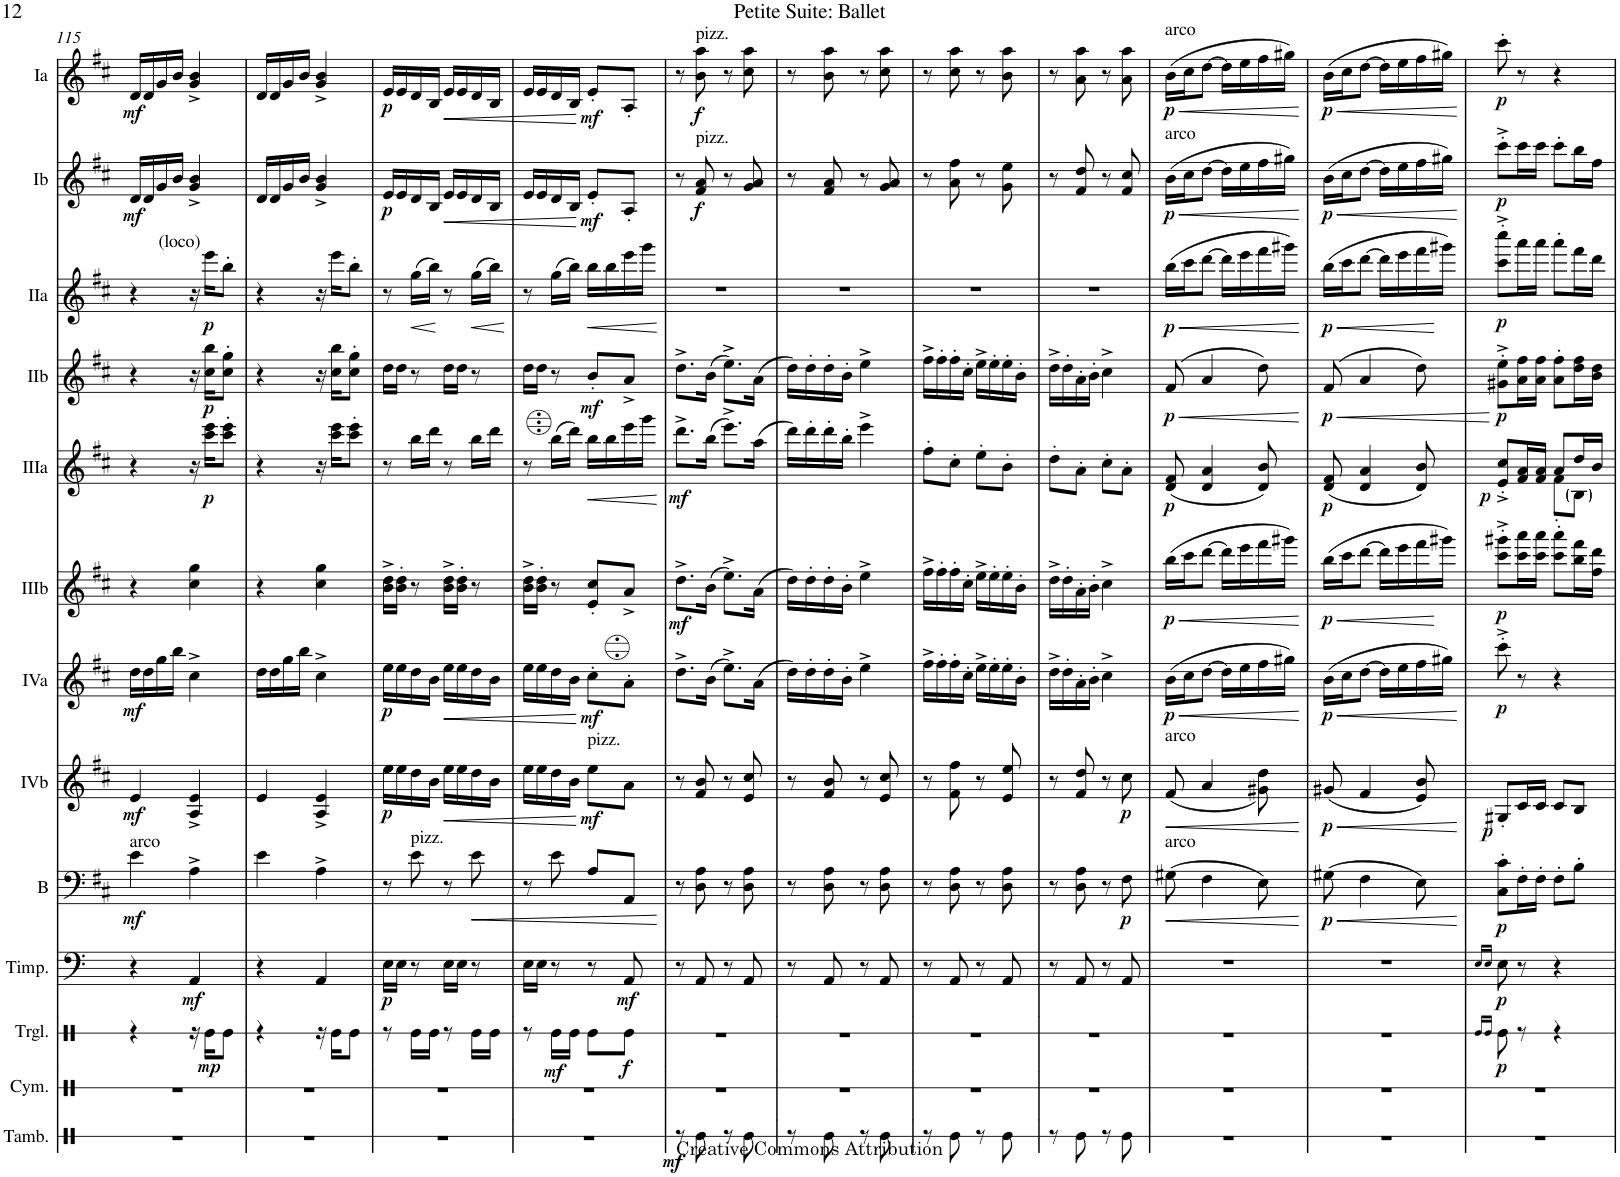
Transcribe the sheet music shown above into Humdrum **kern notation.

**kern	**dynam	**kern	**kern	**dynam	**kern	**dynam	**kern	**dynam	**kern	**dynam	**kern	**dynam	**kern	**dynam	**kern	**dynam	**kern	**dynam	**kern	**dynam	**kern	**dynam	**kern	**dynam
*part13	*part13	*part12	*part11	*part11	*part10	*part10	*part9	*part9	*part8	*part8	*part7	*part7	*part6	*part6	*part5	*part5	*part4	*part4	*part3	*part3	*part2	*part2	*part1	*part1
*staff13	*staff13	*staff12	*staff11	*staff11	*staff10	*staff10	*staff9	*staff9	*staff8	*staff8	*staff7	*staff7	*staff6	*staff6	*staff5	*staff5	*staff4	*staff4	*staff3	*staff3	*staff2	*staff2	*staff1	*staff1
*I"Tambourine	*	*I"Cymbal	*I"Triangle	*	*I"Timpani	*	*I"Bass	*	*I"Acc. 4b	*	*I"Acc. 4a	*	*I"Acc. 3b	*	*I"Acc. 3a	*	*I"Acc. 2b	*	*I"Acc. 2a	*	*I"Acc. 1b	*	*I"Acc. 1a	*
*I'Tamb.	*	*I'Cym.	*I'Trgl.	*	*I'Timp.	*	*I'B	*	*	*	*	*	*	*	*	*	*	*	*	*	*	*	*	*
!!LO:PB:g=z
*clefX	*	*clefX	*clefX	*	*clefF4	*	*clefF4	*	*clefG2	*	*clefG2	*	*clefG2	*	*clefG2	*	*clefG2	*	*clefG2	*	*clefG2	*	*clefG2	*
*	*	*	*	*	*	*	*Trd7c12	*	*Trd7c12	*	*Trd7c12	*	*Trd7c12	*	*Trd7c12	*	*	*	*	*	*	*	*	*
*k[]	*	*k[]	*k[]	*	*k[]	*	*k[f#c#]	*	*k[f#c#]	*	*k[f#c#]	*	*k[f#c#]	*	*k[f#c#]	*	*k[f#c#]	*	*k[f#c#]	*	*k[f#c#]	*	*k[f#c#]	*
*M2/4	*	*M2/4	*M2/4	*	*M2/4	*	*M2/4	*	*M2/4	*	*M2/4	*	*M2/4	*	*M2/4	*	*M2/4	*	*M2/4	*	*M2/4	*	*M2/4	*
=115	=115	=115	=115	=115	=115	=115	=115	=115	=115	=115	=115	=115	=115	=115	=115	=115	=115	=115	=115	=115	=115	=115	=115	=115
!	!	!	!	!	!	!	!LO:TX:a:t=arco	!	!	!	!	!	!	!	!	!	!	!	!	!	!	!	!	!
!	!	!	!	!	!	!	!	!LO:DY:b	!	!LO:DY:b	!	!LO:DY:b	!	!	!	!	!	!	!	!	!	!LO:DY:b	!	!LO:DY:b
2r	.	2r	4r	.	4r	.	4e\	mf	4e/	mf	16dd\LL	mf	4r	.	4r	.	4r	.	4r	.	16d/LL	mf	16d/LL	mf
.	.	.	.	.	.	.	.	.	.	.	16dd\	.	.	.	.	.	.	.	.	.	16d/	.	16d/	.
.	.	.	.	.	.	.	.	.	.	.	16gg\	.	.	.	.	.	.	.	.	.	16g/	.	16g/	.
.	.	.	.	.	.	.	.	.	.	.	16bb\JJ	.	.	.	.	.	.	.	.	.	16b/JJ	.	16b/JJ	.
!	!	!	!	!	!	!LO:DY:b	!	!	!	!	!	!	!	!	!	!	!	!	!	!	!	!	!	!
.	.	.	16r	.	4AA/	mf	4A^\	.	4A/^ 4e/^	.	4cc#^\	.	4cc#\ 4gg\	.	16r	.	16r	.	16r	.	4g/^ 4b/^	.	4g/^ 4b/^	.
!	!	!	!	!	!	!	!	!	!	!	!	!	!	!	!	!	!	!	!LO:TX:a:t=(loco)	!	!	!	!	!
!	!	!	!	!LO:DY:b	!	!	!	!	!	!	!	!	!	!	!	!LO:DY:b	!	!LO:DY:b	!	!LO:DY:b	!	!	!	!
.	.	.	16Re\KL	mp	.	.	.	.	.	.	.	.	.	.	16ccc#\ 16eee\KL	p	16cc#\ 16bb\KL	p	16eee\KL	p	.	.	.	.
.	.	.	8Re\J	.	.	.	.	.	.	.	.	.	.	.	8ccc#\' 8eee\'J	.	8cc#\' 8gg\'J	.	8bb'\J	.	.	.	.	.
=116	=116	=116	=116	=116	=116	=116	=116	=116	=116	=116	=116	=116	=116	=116	=116	=116	=116	=116	=116	=116	=116	=116	=116	=116
2r	.	2r	4r	.	4r	.	4e\	.	4e/	.	16dd\LL	.	4r	.	4r	.	4r	.	4r	.	16d/LL	.	16d/LL	.
.	.	.	.	.	.	.	.	.	.	.	16dd\	.	.	.	.	.	.	.	.	.	16d/	.	16d/	.
.	.	.	.	.	.	.	.	.	.	.	16gg\	.	.	.	.	.	.	.	.	.	16g/	.	16g/	.
.	.	.	.	.	.	.	.	.	.	.	16bb\JJ	.	.	.	.	.	.	.	.	.	16b/JJ	.	16b/JJ	.
.	.	.	16r	.	4AA/	.	4A^\	.	4A/^ 4e/^	.	4cc#^\	.	4cc#\ 4gg\	.	16r	.	16r	.	16r	.	4g/^ 4b/^	.	4g/^ 4b/^	.
.	.	.	16Re\KL	.	.	.	.	.	.	.	.	.	.	.	16ccc#\ 16eee\KL	.	16cc#\ 16bb\KL	.	16eee\KL	.	.	.	.	.
.	.	.	8Re\J	.	.	.	.	.	.	.	.	.	.	.	8ccc#\' 8eee\'J	.	8cc#\' 8gg\'J	.	8bb'\J	.	.	.	.	.
=117	=117	=117	=117	=117	=117	=117	=117	=117	=117	=117	=117	=117	=117	=117	=117	=117	=117	=117	=117	=117	=117	=117	=117	=117
!	!	!	!	!	!	!LO:DY:b	!	!	!	!LO:DY:b	!	!LO:DY:b	!	!	!	!	!	!	!	!	!	!LO:DY:b	!	!LO:DY:b
2r	.	2r	8r	.	16E\LL	p	8r	.	16ee\LL	p	16ee\LL	p	16b\^ 16dd\^LL	.	8r	.	16dd\LL	.	8r	.	16e/LL	p	16e/LL	p
.	.	.	.	.	16E\JJ	.	.	.	16ee\	.	16ee\	.	16b\' 16dd\'JJ	.	.	.	16dd\JJ	.	.	.	16e/	.	16e/	.
!	!	!	!	!	!	!	!LO:TX:a:t=pizz.	!	!	!	!	!	!	!	!	!	!	!	!	!	!	!	!	!
!	!	!	!	!	!	!	!	!	!	!	!	!	!	!	!	!	!	!	!	!LO:HP:b	!	!	!	!
.	.	.	16Re\LL	.	8r	.	8e\	.	16dd\	.	16dd\	.	8r	.	16bb\LL	.	8r	.	(16gg\LL	<	16d/	.	16d/	.
.	.	.	16Re\JJ	.	.	.	.	.	16b\JJ	.	16b\JJ	.	.	.	16ddd\JJ	.	.	.	16bb\JJ)	.	16B/JJ	.	16B/JJ	.
!	!	!	!	!	!	!	!	!	!	!LO:HP:b	!	!LO:HP:b	!	!	!	!	!	!	!	!	!	!LO:HP:b	!	!LO:HP:b
.	.	.	8r	.	16E\LL	.	8r	.	16ee\LL	<	16ee\LL	<	16b\^ 16dd\^LL	.	8r	.	16dd\LL	.	8r	[	16e/LL	<	16e/LL	<
.	.	.	.	.	16E\JJ	.	.	.	16ee\	.	16ee\	.	16b\' 16dd\'JJ	.	.	.	16dd\JJ	.	.	.	16e/	.	16e/	.
!	!	!	!	!	!	!	!	!LO:HP:b	!	!	!	!	!	!	!	!	!	!	!	!LO:HP:b	!	!	!	!
.	.	.	16Re\LL	.	8r	.	8e\	<	16dd\	.	16dd\	.	8r	.	16bb\LL	.	8r	.	(16gg\LL	<	16d/	.	16d/	.
.	.	.	16Re\JJ	.	.	.	.	.	16b\JJ	.	16b\JJ	.	.	.	16ddd\JJ	.	.	.	16bb\JJ)	.	16B/JJ	.	16B/JJ	.
.	.	.	.	.	.	.	.	.	.	.	.	.	.	.	.	.	.	.	.	[	.	.	.	.
=118	=118	=118	=118	=118	=118	=118	=118	=118	=118	=118	=118	=118	=118	=118	=118	=118	=118	=118	=118	=118	=118	=118	=118	=118
2r	.	2r	8r	.	16E\LL	.	8r	.	16ee\LL	.	16ee\LL	.	16b\^ 16dd\^LL	.	8r	.	16dd\LL	.	8r	.	16e/LL	.	16e/LL	.
.	.	.	.	.	16E\JJ	.	.	.	16ee\	.	16ee\	.	16b\' 16dd\'JJ	.	.	.	16dd\JJ	.	.	.	16e/	.	16e/	.
!	!	!	!	!LO:DY:b	!	!	!	!	!	!	!	!	!	!	!	!	!	!	!	!	!	!	!	!
.	.	.	16Re\LL	mf	8r	.	8e\	.	16dd\	.	16dd\	.	8r	.	(16bb\LL	.	8r	.	(16gg\LL	.	16d/	.	16d/	.
.	.	.	16Re\JJ	.	.	.	.	.	16b\JJ	.	16b\JJ	.	.	.	16ddd\JJ)	.	.	.	16bb\JJ)	.	16B/JJ	.	16B/JJ	.
!	!	!	!	!	!	!	!	!	!LO:TX:a:t=pizz.	!	!	!	!	!	!	!	!	!	!	!	!	!	!	!
!	!	!	!	!	!	!	!	!	!	!LO:DY:n=1:b	!	!LO:DY:n=1:b	!	!	!	!LO:HP:b	!	!LO:DY:b	!	!LO:HP:b	!	!LO:DY:n=1:b	!	!LO:DY:n=1:b
.	.	.	8Re\L	.	8r	.	8A/L	.	8ee\L	[ mf	8cc#'\L	[ mf	8e/' 8cc#/'L	.	16bb\LL	<	8b'/L	mf	16bb\LL	<	8e'/L	[ mf	8e'/L	[ mf
.	.	.	.	.	.	.	.	.	.	.	.	.	.	.	16bb\	.	.	.	16bb\	.	.	.	.	.
!	!	!	!	!LO:DY:b	!	!LO:DY:b	!	!	!	!	!	!	!	!	!	!	!	!	!	!	!	!	!	!
.	.	.	8Re\J	f	8AA/	mf	8AA/J	.	8a\J	.	8a'\J	.	8a^/J	.	16eee\	.	8a^/J	.	16eee\	.	8A'/J	.	8A'/J	.
.	.	.	.	.	.	.	.	.	.	.	.	.	.	.	16ggg\JJ	.	.	.	16ggg\JJ	.	.	.	.	.
.	.	.	.	.	.	.	.	[	.	.	.	.	.	.	.	[	.	.	.	[	.	.	.	.
=119	=119	=119	=119	=119	=119	=119	=119	=119	=119	=119	=119	=119	=119	=119	=119	=119	=119	=119	=119	=119	=119	=119	=119	=119
!	!LO:DY:b	!	!	!	!	!	!	!	!	!	!	!	!	!LO:DY:b	!	!LO:DY:b	!	!	!	!	!	!	!	!
8r	mf	2r	2r	.	8r	.	8r	.	8r	.	8.dd^\L	.	8.dd^\L	mf	8.ddd^\L	mf	8.dd^\L	.	2r	.	8r	.	8r	.
!	!	!	!	!	!	!	!	!	!	!	!	!	!	!	!	!	!	!	!	!	!	!	!LO:TX:a:t=pizz.	!
!	!	!	!	!	!	!	!	!	!	!	!	!	!	!	!	!	!	!	!	!	!LO:TX:a:t=pizz.	!	!	!
!	!	!	!	!	!	!	!	!	!	!	!	!	!	!	!	!	!	!	!	!	!	!LO:DY:b	!	!LO:DY:b
8Re\	.	.	.	.	8AA/	.	8D\ 8A\	.	8f#/ 8b/	.	.	.	.	.	.	.	.	.	.	.	8f#/ 8a/	f	8b\ 8aa\	f
.	.	.	.	.	.	.	.	.	.	.	(16b\Jk	.	(16b\Jk	.	(16bb\Jk	.	(16b\Jk	.	.	.	.	.	.	.
8r	.	.	.	.	8r	.	8r	.	8r	.	8.ee^\L)	.	8.ee^\L)	.	8.eee^\L)	.	8.ee^\L)	.	.	.	8r	.	8r	.
8Re\	.	.	.	.	8AA/	.	8D\ 8A\	.	8e/ 8cc#/	.	.	.	.	.	.	.	.	.	.	.	8g/ 8a/	.	8cc#\ 8aa\	.
.	.	.	.	.	.	.	.	.	.	.	(16a\Jk	.	(16a\Jk	.	(16aa\Jk	.	(16a\Jk	.	.	.	.	.	.	.
=120	=120	=120	=120	=120	=120	=120	=120	=120	=120	=120	=120	=120	=120	=120	=120	=120	=120	=120	=120	=120	=120	=120	=120	=120
8r	.	2r	2r	.	8r	.	8r	.	8r	.	16dd\LL)	.	16dd\LL)	.	16ddd\LL)	.	16dd\LL)	.	2r	.	8r	.	8r	.
.	.	.	.	.	.	.	.	.	.	.	16dd'\	.	16dd'\	.	16ddd'\	.	16dd'\	.	.	.	.	.	.	.
8Re\	.	.	.	.	8AA/	.	8D\ 8A\	.	8f#/ 8b/	.	16dd'\	.	16dd'\	.	16ddd'\	.	16dd'\	.	.	.	8f#/ 8a/	.	8b\ 8aa\	.
.	.	.	.	.	.	.	.	.	.	.	16b'\JJ	.	16b'\JJ	.	16bb'\JJ	.	16b'\JJ	.	.	.	.	.	.	.
8r	.	.	.	.	8r	.	8r	.	8r	.	4ee^\	.	4ee^\	.	4eee^\	.	4ee^\	.	.	.	8r	.	8r	.
8Re\	.	.	.	.	8AA/	.	8D\ 8A\	.	8e/ 8cc#/	.	.	.	.	.	.	.	.	.	.	.	8g/ 8a/	.	8cc#\ 8aa\	.
=121	=121	=121	=121	=121	=121	=121	=121	=121	=121	=121	=121	=121	=121	=121	=121	=121	=121	=121	=121	=121	=121	=121	=121	=121
8r	.	2r	2r	.	8r	.	8r	.	8r	.	16ff#^\LL	.	16ff#^\LL	.	8ff#'\L	.	16ff#^\LL	.	2r	.	8r	.	8r	.
.	.	.	.	.	.	.	.	.	.	.	16ff#'\	.	16ff#'\	.	.	.	16ff#'\	.	.	.	.	.	.	.
8Re\	.	.	.	.	8AA/	.	8D\ 8A\	.	8f#\ 8ff#\	.	16ff#'\	.	16ff#'\	.	8cc#'\J	.	16ff#'\	.	.	.	8a\ 8ff#\	.	8cc#\ 8aa\	.
.	.	.	.	.	.	.	.	.	.	.	16cc#'\JJ	.	16cc#'\JJ	.	.	.	16cc#'\JJ	.	.	.	.	.	.	.
8r	.	.	.	.	8r	.	8r	.	8r	.	16ee^\LL	.	16ee^\LL	.	8ee'\L	.	16ee^\LL	.	.	.	8r	.	8r	.
.	.	.	.	.	.	.	.	.	.	.	16ee'\	.	16ee'\	.	.	.	16ee'\	.	.	.	.	.	.	.
8Re\	.	.	.	.	8AA/	.	8D\ 8A\	.	8e/ 8ee/	.	16ee'\	.	16ee'\	.	8b'\J	.	16ee'\	.	.	.	8g\ 8ee\	.	8b\ 8aa\	.
.	.	.	.	.	.	.	.	.	.	.	16b'\JJ	.	16b'\JJ	.	.	.	16b'\JJ	.	.	.	.	.	.	.
=122	=122	=122	=122	=122	=122	=122	=122	=122	=122	=122	=122	=122	=122	=122	=122	=122	=122	=122	=122	=122	=122	=122	=122	=122
8r	.	2r	2r	.	8r	.	8r	.	8r	.	16dd^\LL	.	16dd^\LL	.	8dd'\L	.	16dd^\LL	.	2r	.	8r	.	8r	.
.	.	.	.	.	.	.	.	.	.	.	16dd'\	.	16dd'\	.	.	.	16dd'\	.	.	.	.	.	.	.
8Re\	.	.	.	.	8AA/	.	8D\ 8A\	.	8f#/ 8dd/	.	16a'\	.	16a'\	.	8a'\J	.	16a'\	.	.	.	8f#/ 8dd/	.	8a\ 8aa\	.
.	.	.	.	.	.	.	.	.	.	.	16b'\JJ	.	16b'\JJ	.	.	.	16b'\JJ	.	.	.	.	.	.	.
8r	.	.	.	.	8r	.	8r	.	8r	.	4cc#^\	.	4cc#^\	.	8cc#'\L	.	4cc#^\	.	.	.	8r	.	8r	.
!	!	!	!	!	!	!	!	!LO:DY:b	!	!LO:DY:b	!	!	!	!	!	!	!	!	!	!	!	!	!	!
8Re\	.	.	.	.	8AA/	.	8F#\	p	8cc#\	p	.	.	.	.	8a'\J	.	.	.	.	.	8f#/ 8cc#/	.	8a\ 8aa\	.
=123	=123	=123	=123	=123	=123	=123	=123	=123	=123	=123	=123	=123	=123	=123	=123	=123	=123	=123	=123	=123	=123	=123	=123	=123
!	!	!	!	!	!	!	!	!	!	!	!	!	!	!	!	!	!	!	!	!	!	!	!LO:TX:a:t=arco	!
!	!	!	!	!	!	!	!	!	!	!	!	!	!	!	!	!	!	!	!	!	!LO:TX:a:t=arco	!	!	!
!	!	!	!	!	!	!	!	!	!LO:TX:a:t=arco	!	!	!	!	!	!	!	!	!	!	!	!	!	!	!
!	!	!	!	!	!	!	!LO:TX:a:t=arco	!	!	!	!	!	!	!	!	!	!	!	!	!	!	!	!	!
!	!	!	!	!	!	!	!	!LO:HP:b	!	!LO:HP:b	!	!LO:HP:b	!	!LO:HP:b	!	!	!	!LO:HP:b	!	!LO:HP:b	!	!LO:HP:b	!	!LO:HP:b
!	!	!	!	!	!	!	!	!	!	!	!	!LO:DY:n=1:b	!	!LO:DY:n=1:b	!	!LO:DY:b	!	!LO:DY:n=1:b	!	!LO:DY:n=1:b	!	!LO:DY:n=1:b	!	!LO:DY:n=1:b
2r	.	2r	2r	.	2r	.	(8G#X\	<	(<8f#/	<	(16b\LL	< p	(16bb\LL	< p	(8d/ 8f#/	p	(8f#/	< p	(16bb\LL	< p	(16b\LL	< p	(16b\LL	< p
.	.	.	.	.	.	.	.	.	.	.	16cc#\J	.	16ccc#\J	.	.	.	.	.	16ccc#\J	.	16cc#\J	.	16cc#\J	.
.	.	.	.	.	.	.	4F#\	.	4a/	.	[8dd\J	.	[8ddd\J	.	4d/ 4a/	.	4a/	.	[8ddd\J	.	[8dd\J	.	[8dd\J	.
.	.	.	.	.	.	.	.	.	.	.	16dd\LL]	.	16ddd\LL]	.	.	.	.	.	16ddd\LL]	.	16dd\LL]	.	16dd\LL]	.
.	.	.	.	.	.	.	.	.	.	.	16ee\	.	16eee\	.	.	.	.	.	16eee\	.	16ee\	.	16ee\	.
.	.	.	.	.	.	.	8E\)	.	8g#X\ 8dd\)	.	16ff#\	.	16fff#\	.	8d/ 8b/)	.	8dd\)	.	16fff#\	.	16ff#\	.	16ff#\	.
.	.	.	.	.	.	.	.	.	.	.	16gg#X\JJ)	.	16ggg#X\JJ)	.	.	.	.	.	16ggg#X\JJ)	.	16gg#X\JJ)	.	16gg#X\JJ)	.
.	.	.	.	.	.	.	.	[	.	[	.	[	.	[	.	.	.	[	.	[	.	[	.	[
=124	=124	=124	=124	=124	=124	=124	=124	=124	=124	=124	=124	=124	=124	=124	=124	=124	=124	=124	=124	=124	=124	=124	=124	=124
!	!	!	!	!	!	!	!	!LO:HP:b	!	!LO:HP:b	!	!LO:HP:b	!	!LO:HP:b	!	!	!	!LO:HP:b	!	!LO:HP:b	!	!LO:HP:b	!	!LO:HP:b
!	!	!	!	!	!	!	!	!LO:DY:n=1:b	!	!LO:DY:n=1:b	!	!LO:DY:n=1:b	!	!LO:DY:n=1:b	!	!LO:DY:b	!	!LO:DY:n=1:b	!	!LO:DY:n=1:b	!	!LO:DY:n=1:b	!	!LO:DY:n=1:b
2r	.	2r	2r	.	2r	.	(8G#X\	< p	(<8g#X/	< p	(16b\LL	< p	(16bb\LL	< p	(8d/ 8f#/	p	(8f#/	< p	(16bb\LL	< p	(16b\LL	< p	(16b\LL	< p
.	.	.	.	.	.	.	.	.	.	.	16cc#\J	.	16ccc#\J	.	.	.	.	.	16ccc#\J	.	16cc#\J	.	16cc#\J	.
.	.	.	.	.	.	.	4F#\	.	4f#/	.	[8dd\J	.	[8ddd\J	.	4d/ 4a/	.	4a/	.	[8ddd\J	.	[8dd\J	.	[8dd\J	.
.	.	.	.	.	.	.	.	.	.	.	16dd\LL]	.	16ddd\LL]	.	.	.	.	.	16ddd\LL]	.	16dd\LL]	.	16dd\LL]	.
.	.	.	.	.	.	.	.	.	.	.	16ee\	.	16eee\	.	.	.	.	.	16eee\	.	16ee\	.	16ee\	.
.	.	.	.	.	.	.	8E\)	.	8e/ 8b/)	.	16ff#\	.	16fff#\	.	8d/ 8b/)	.	8dd\)	.	16fff#\	.	16ff#\	.	16ff#\	.
.	.	.	.	.	.	.	.	.	.	.	16gg#X\JJ)	.	16ggg#X\JJ)	[	.	.	.	.	16ggg#X\JJ)	[	16gg#X\JJ)	.	16gg#X\JJ)	.
.	.	.	.	.	.	.	.	[	.	[	.	[	.	.	.	.	.	[	.	.	.	[	.	[
=125	=125	=125	=125	=125	=125	=125	=125	=125	=125	=125	=125	=125	=125	=125	=125	=125	=125	=125	=125	=125	=125	=125	=125	=125
.	.	.	16qRe/LL	.	16qE/LL	.	.	.	.	.	.	.	.	.	.	.	.	.	.	.	.	.	.	.
.	.	.	16qRe/JJ	.	16qE/JJ	.	.	.	.	.	.	.	.	.	.	.	.	.	.	.	.	.	.	.
*	*	*	*	*	*	*	*	*	*	*	*	*	*	*	*^	*	*	*	*	*	*	*	*	*
!	!	!	!	!LO:DY:b	!	!LO:DY:b	!	!LO:DY:b	!	!LO:DY:b	!	!LO:DY:b	!	!LO:DY:b	!	!	!LO:DY:b	!	!LO:DY:b	!	!LO:DY:b	!	!LO:DY:b	!	!LO:DY:b
2r	.	2r	8Re\	p	8E\	p	8C#\' 8c#\'L	p	8G#X'/L	p	8ccc#'^\	p	8ccc#\'^ 8ggg#X\'^L	p	8e/'^ 8cc#/'^L	4ryy	p	8g#X\'^ 8ee\'^L	p	8ccc#\'^ 8cccc#\'^L	p	8ccc#'^\L	p	8ccc#'\	p
.	.	.	8r	.	8r	.	16F#'\L	.	16c#/L	.	8r	.	16ccc#\ 16aaa\L	.	16f#/ 16a/L	.	.	16a\ 16ff#\L	.	16aaa\L	.	16ccc#\L	.	8r	.
.	.	.	.	.	.	.	16F#'\JJ	.	16c#/JJ	.	.	.	16ccc#\ 16aaa\JJ	.	16f#/ 16a/JJ	.	.	16a\ 16ff#\JJ	.	16aaa\JJ	.	16ccc#\JJ	.	.	.
.	.	.	4r	.	4r	.	8F#'\L	.	8c#/L	.	4r	.	8ccc#\' 8aaa\'L	.	8a/L	8f#'\L	.	8a\' 8ff#\'L	.	8aaa'\L	.	8ccc#'\L	.	4r	.
.	.	.	.	.	.	.	8B'\J	.	8B/J	.	.	.	16bb\ 16fff#\L	.	16dd/L	8B\J	.	16dd\ 16ff#\L	.	16fff#\L	.	16bb\L	.	.	.
.	.	.	.	.	.	.	.	.	.	.	.	.	16ff#\ 16ddd\JJ	.	16b/JJ	.	.	16b\ 16dd\JJ	.	16ddd\JJ	.	16ff#\JJ	.	.	.
*	*	*	*	*	*	*	*	*	*	*	*	*	*	*	*v	*v	*	*	*	*	*	*	*	*	*
=	=	=	=	=	=	=	=	=	=	=	=	=	=	=	=	=	=	=	=	=	=	=	=	=
*-	*-	*-	*-	*-	*-	*-	*-	*-	*-	*-	*-	*-	*-	*-	*-	*-	*-	*-	*-	*-	*-	*-	*-	*-
